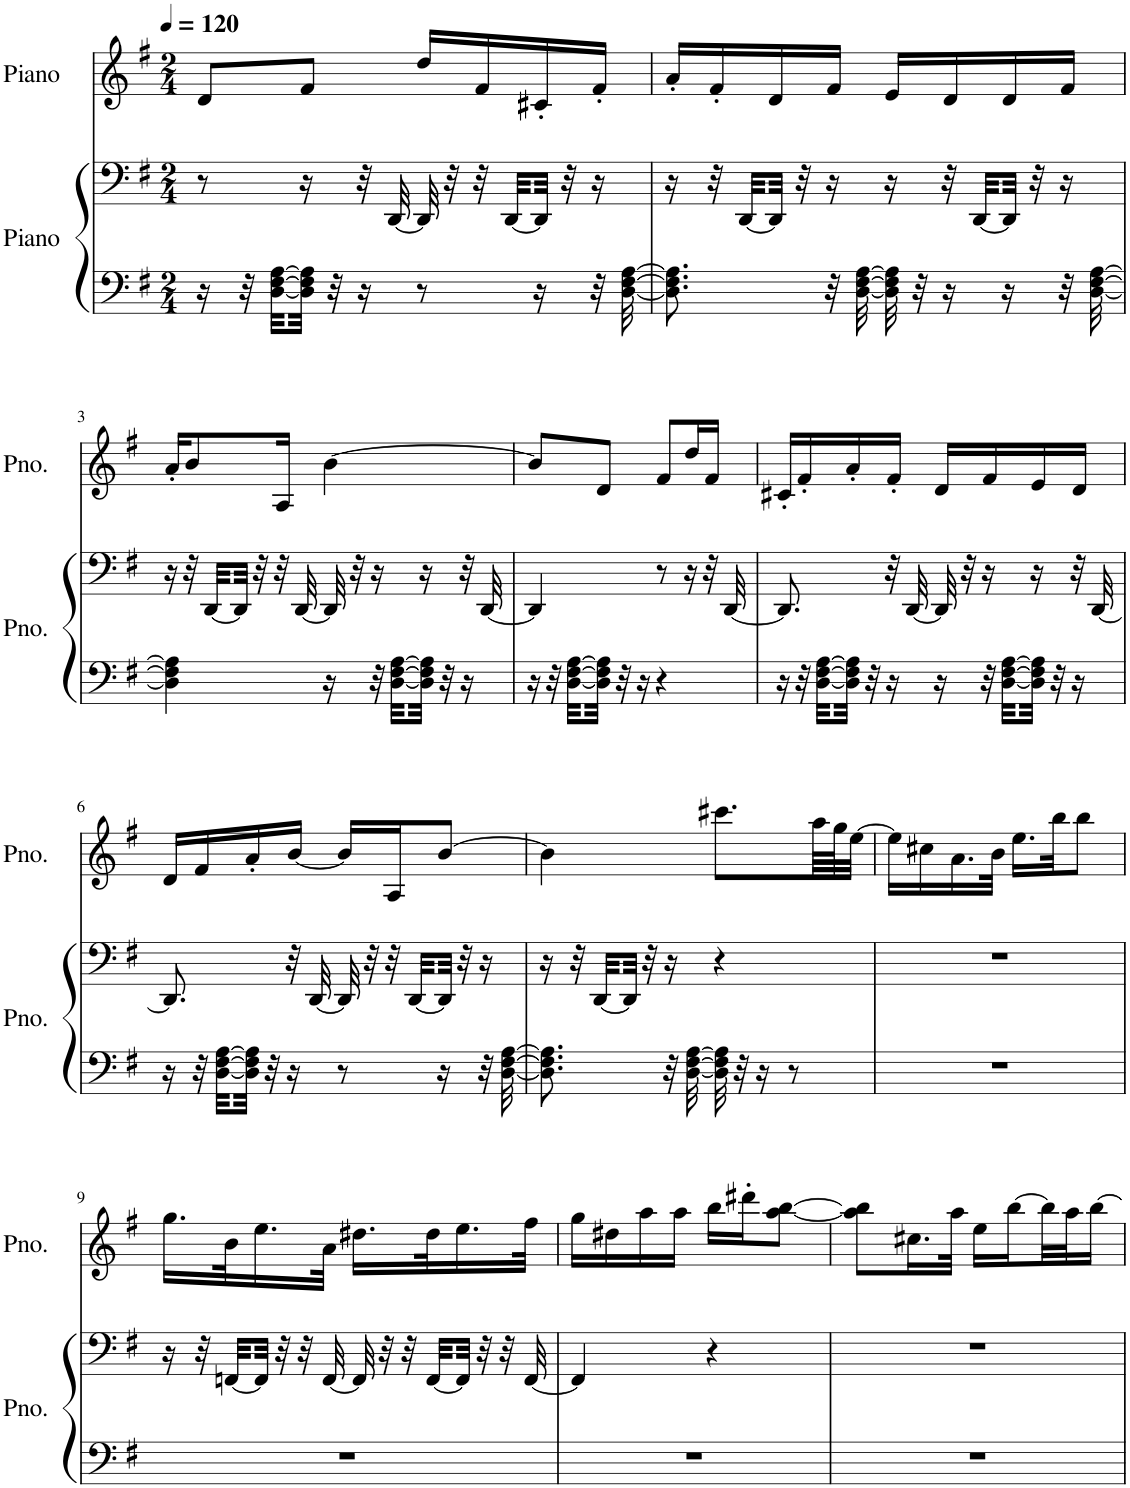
**kern	**kern	**kern
*part2	*part2	*part1
*staff3	*staff2	*staff1
*I"Piano	*	*I"Piano
*I'Pno.	*	*I'Pno.
*clefF4	*clefF4	*clefG2
*k[f#]	*k[f#]	*k[f#]
*M2/4	*M2/4	*M2/4
*MM120	*MM120	*MM120
=1	=1	=1
16r	8r	8d/L
32r	.	.
[32D\ [32F#\ [32A\LLL	.	.
32D\] 32F#\] 32A\]JJJ	16r	8f#/J
32r	.	.
16r	32r	.
.	[32DD/	.
8r	32DD/]	16dd/LL
.	32r	.
.	32r	16f#/
.	[32DD/LLL	.
16r	32DD/JJJ]	16c#X'/
.	32r	.
32r	16r	16f#'/JJ
[32D\ [32F#\ [32A\	.	.
=2	=2	=2
8.D\] 8.F#\] 8.A\]	16r	16a'/LL
.	32r	16f#'/
.	[32DD/LLL	.
.	32DD/JJJ]	16d/
.	32r	.
32r	16r	16f#/JJ
[32D\ [32F#\ [32A\	.	.
32D\] 32F#\] 32A\]	16r	16e/LL
32r	.	.
16r	32r	16d/
.	[32DD/LLL	.
16r	32DD/JJJ]	16d/
.	32r	.
32r	16r	16f#/JJ
[32D\ [32F#\ [32A\	.	.
!!LO:LB:g=z
=3	=3	=3
4D\] 4F#\] 4A\]	16r	16a'/KL
.	32r	8b/
.	[32DD/LLL	.
.	32DD/JJJ]	.
.	32r	.
.	32r	16A/Jk
.	[32DD/	.
16r	32DD/]	[4b\
.	32r	.
32r	16r	.
[32D\ [32F#\ [32A\LLL	.	.
32D\] 32F#\] 32A\]JJJ	16r	.
32r	.	.
16r	32r	.
.	[32DD/	.
=4	=4	=4
16r	4DD/]	8b/L]
32r	.	.
[32D\ [32F#\ [32A\LLL	.	.
32D\] 32F#\] 32A\]JJJ	.	8d/J
32r	.	.
16r	.	.
4r	8r	8f#/L
.	16r	16dd/L
.	32r	16f#/JJ
.	[32DD/	.
=5	=5	=5
16r	8.DD/]	16c#X'/LL
32r	.	16f#'/
[32D\ [32F#\ [32A\LLL	.	.
32D\] 32F#\] 32A\]JJJ	.	16a'/
32r	.	.
16r	32r	16f#'/JJ
.	[32DD/	.
16r	32DD/]	16d/LL
.	32r	.
32r	16r	16f#/
[32D\ [32F#\ [32A\LLL	.	.
32D\] 32F#\] 32A\]JJJ	16r	16e/
32r	.	.
16r	32r	16d/JJ
.	[32DD/	.
!!LO:LB:g=z
=6	=6	=6
16r	8.DD/]	16d/LL
32r	.	16f#/
[32D\ [32F#\ [32A\LLL	.	.
32D\] 32F#\] 32A\]JJJ	.	16a'/
32r	.	.
16r	32r	[16b/JJ
.	[32DD/	.
8r	32DD/]	16b/LL]
.	32r	.
.	32r	16A/J
.	[32DD/LLL	.
16r	32DD/JJJ]	[8b/J
.	32r	.
32r	16r	.
[32D\ [32F#\ [32A\	.	.
=7	=7	=7
8.D\] 8.F#\] 8.A\]	16r	4b\]
.	32r	.
.	[32DD/LLL	.
.	32DD/JJJ]	.
.	32r	.
32r	16r	.
[32D\ [32F#\ [32A\	.	.
32D\] 32F#\] 32A\]	4r	8.ccc#X\L
32r	.	.
16r	.	.
8r	.	.
.	.	64aa\LLL
.	.	64gg\J
.	.	[32ee\JJJ
=8	=8	=8
2r	2r	16ee\LL]
.	.	16cc#X\
.	.	16.a\
.	.	32b\JJk
.	.	16.ee\LL
.	.	32bb\JK
.	.	8bb\J
!!LO:LB:g=z
=9	=9	=9
2r	16r	16.gg\LL
.	32r	.
.	[32FFn/LLL	32b\K
.	32FF/JJJ]	16.ee\
.	32r	.
.	32r	.
.	[32FF/	32a\JJk
.	32FF/]	16.dd#X\LL
.	32r	.
.	32r	.
.	[32FF/LLL	32dd#\K
.	32FF/JJJ]	16.ee\
.	32r	.
.	32r	.
.	[32FF/	32ff#\JJk
=10	=10	=10
2r	4FF/]	16gg\LL
.	.	16dd#X\
.	.	16aa\
.	.	16aa\JJ
.	4r	16bb\LL
.	.	16ddd#X'\J
.	.	[8aa\ [8bb\J
=11	=11	=11
2r	2r	8aa\] 8bb\]L
.	.	16.cc#X\L
.	.	32aa\JJk
.	.	16ee\LL
.	.	[16bb\
.	.	32bb\L]
.	.	32aa\J
.	.	[16bb\JJ
=	=	=
*-	*-	*-
